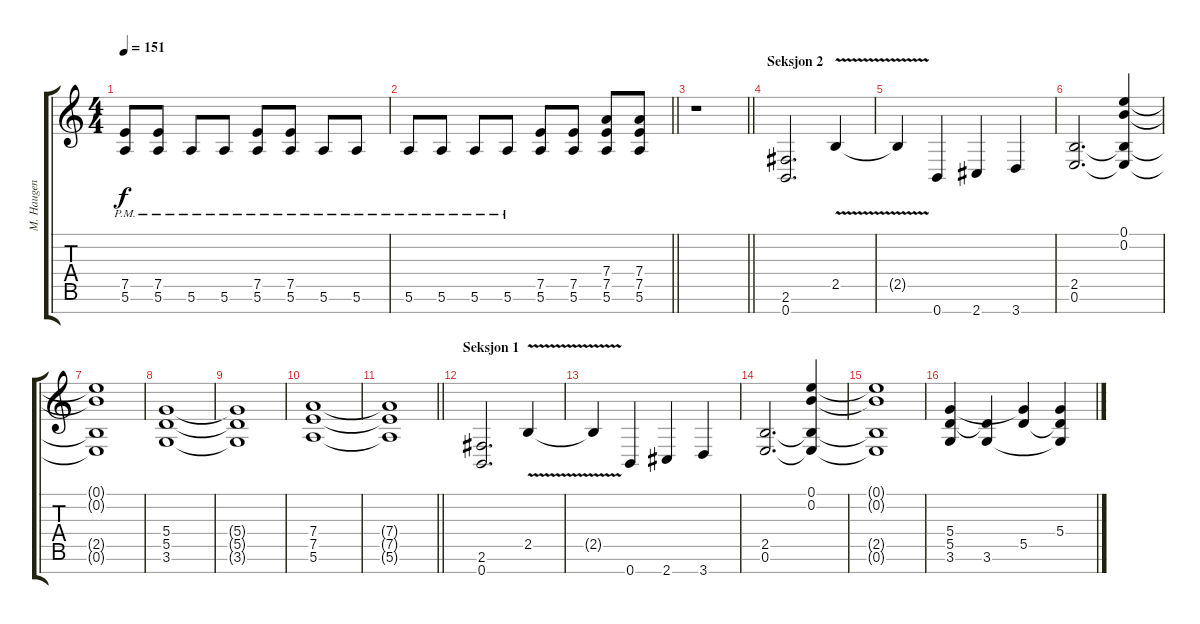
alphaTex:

\track ("M. Haugen" "M. Haugen") {instrument distortionguitar}
\staff {score tabs}
\tuning (E4 B3 G3 D3 A2 E2 B1) {hide}
\ts (4 4)
\tempo 151
\clef g2
\ks c
(7.5{pm} 5.6{pm}).8{dy f} (7.5{pm} 5.6{pm}).8 5.6{pm}.8 5.6{pm}.8 (7.5{pm} 5.6{pm}).8 (7.5{pm} 5.6{pm}).8 5.6{pm}.8 5.6{pm}.8 |
\barLineRight lightlight
5.6{pm}.8 5.6{pm}.8 5.6{pm}.8 5.6{pm}.8 (7.5 5.6).8 (7.5 5.6).8 (7.4 7.5 5.6).8 (7.4 7.5 5.6).8 |
\section ("" "")
\barLineRight lightlight
r.1 |
\section ("" "Seksjon 2")
(2.6 0.7).2{d volume 16} 2.5{v}.4 |
2.5{t}.4 0.7.4 2.7.4 3.7.4 |
(2.5 0.6).2{d} (0.1 0.2 2.5{t} 0.6{t}).4 |
(0.1{t} 0.2{t} 2.5{t} 0.6{t}).1 |
(5.4 5.5 3.6).1 |
(5.4{t} 5.5{t} 3.6{t}).1 |
(7.4 7.5 5.6).1 |
\barLineRight lightlight
(7.4{t} 7.5{t} 5.6{t}).1 |
\section ("" "Seksjon 1")
(2.6 0.7).2{d} 2.5{v}.4 |
2.5{t}.4 0.7.4 2.7.4 3.7.4 |
(2.5 0.6).2{d} (0.1 0.2 2.5{t} 0.6{t}).4 |
(0.1{t} 0.2{t} 2.5{t} 0.6{t}).1 |
(5.4 5.5 3.6).4 (5.5{t} 3.6).4 (5.4{t} 5.5).4 (5.4 5.5{t} 3.6{t}).4
